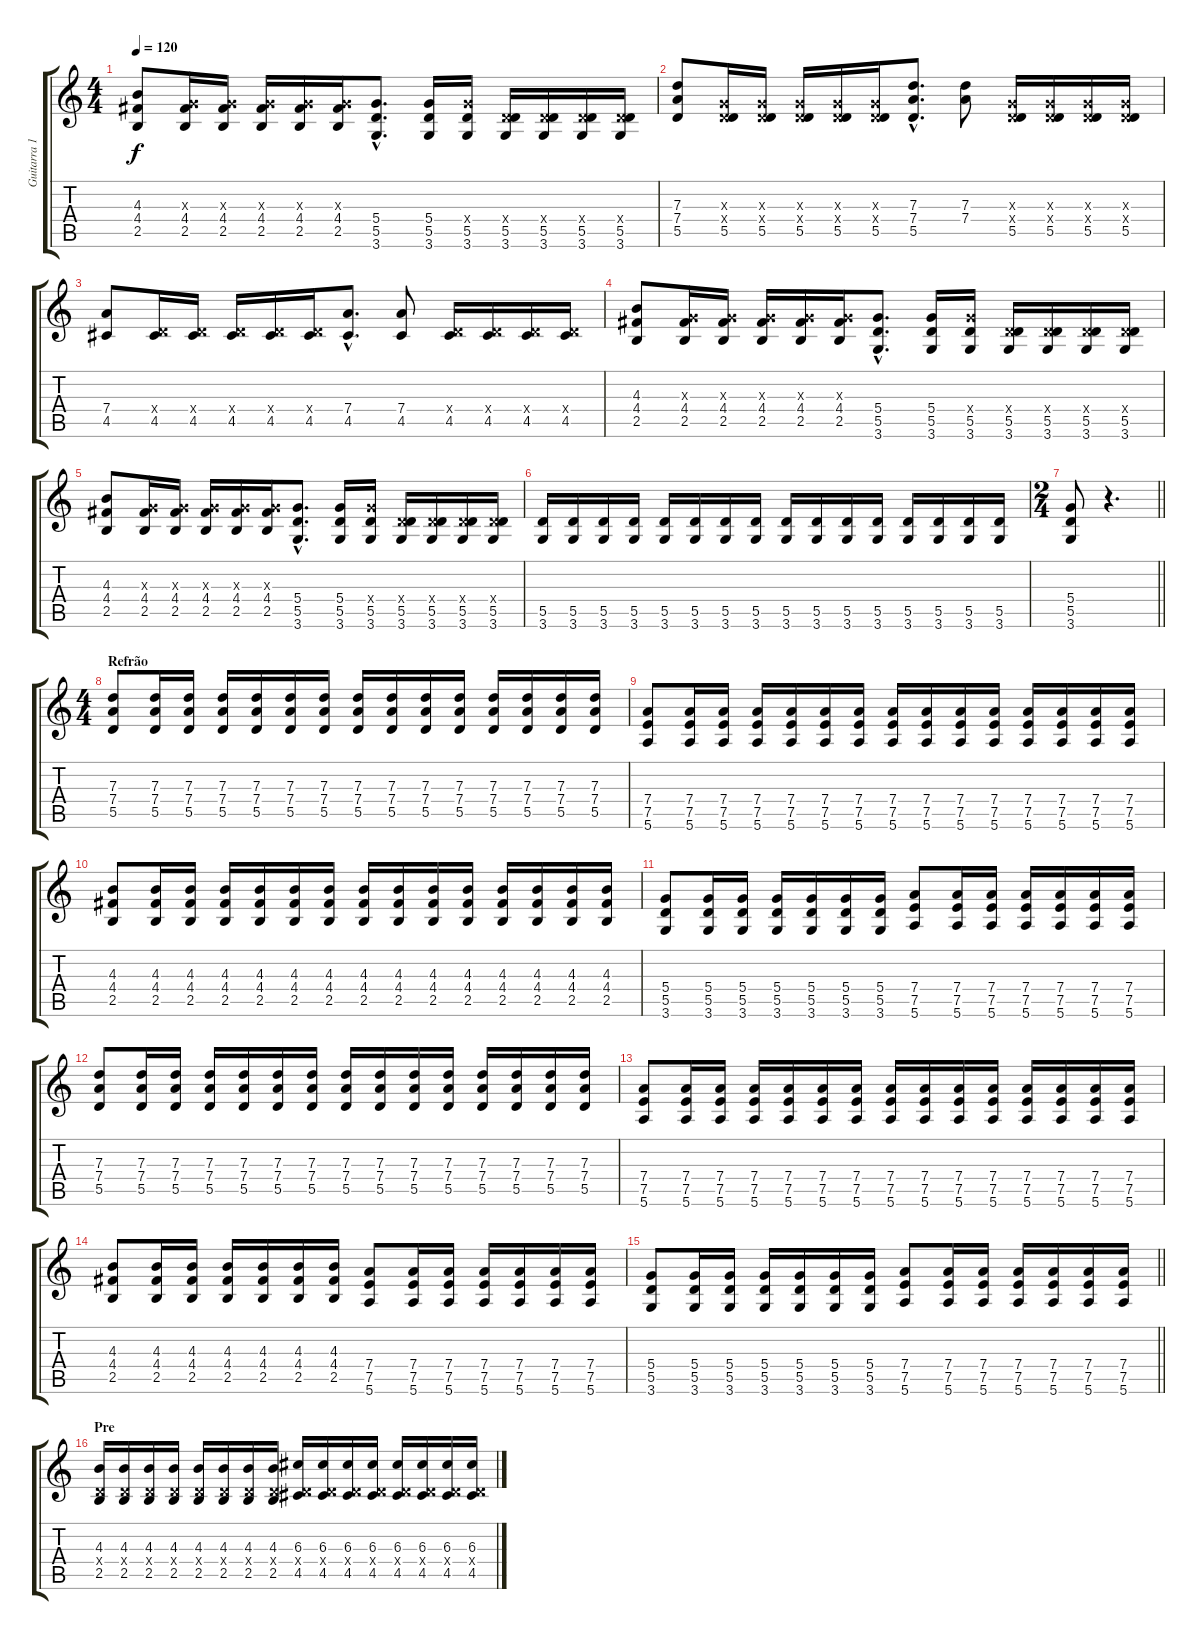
\track ("Guitarra 1 - Mathias" "Guitarra 1") {instrument distortionguitar}
\staff {score tabs}
\tuning (E4 B3 G3 D3 A2 E2) {hide}
\ts (4 4)
\tempo 120
\clef g2
\ks c
(4.3 4.4 2.5).8{dy f} (0.3{x} 4.4 2.5).16 (0.3{x} 4.4 2.5).16 (0.3{x} 4.4 2.5).16 (0.3{x} 4.4 2.5).16 (0.3{x} 4.4 2.5).16 (5.4{hac} 5.5{hac} 3.6{hac}).8{d} (5.4 5.5 3.6).16 (5.4{x} 5.5 3.6).16 (0.4{x} 5.5 3.6).16 (0.4{x} 5.5 3.6).16 (0.4{x} 5.5 3.6).16 (0.4{x} 5.5 3.6).16 |
(7.3 7.4 5.5).8 (0.3{x} 0.4{x} 5.5).16 (0.3{x} 0.4{x} 5.5).16 (0.3{x} 0.4{x} 5.5).16 (0.3{x} 0.4{x} 5.5).16 (0.3{x} 0.4{x} 5.5).16 (7.3{hac} 7.4{hac} 5.5{hac}).8{d} (7.3 7.4).8 (0.3{x} 0.4{x} 5.5).16 (0.3{x} 0.4{x} 5.5).16 (0.3{x} 0.4{x} 5.5).16 (0.3{x} 0.4{x} 5.5).16 |
(7.4 4.5).8 (0.4{x} 4.5).16 (0.4{x} 4.5).16 (0.4{x} 4.5).16 (0.4{x} 4.5).16 (0.4{x} 4.5).16 (7.4{hac} 4.5{hac}).8{d} (7.4 4.5).8 (0.4{x} 4.5).16 (0.4{x} 4.5).16 (0.4{x} 4.5).16 (0.4{x} 4.5).16 |
(4.3 4.4 2.5).8 (0.3{x} 4.4 2.5).16 (0.3{x} 4.4 2.5).16 (0.3{x} 4.4 2.5).16 (0.3{x} 4.4 2.5).16 (0.3{x} 4.4 2.5).16 (5.4{hac} 5.5{hac} 3.6{hac}).8{d} (5.4 5.5 3.6).16 (5.4{x} 5.5 3.6).16 (0.4{x} 5.5 3.6).16 (0.4{x} 5.5 3.6).16 (0.4{x} 5.5 3.6).16 (0.4{x} 5.5 3.6).16 |
(4.3 4.4 2.5).8 (0.3{x} 4.4 2.5).16 (0.3{x} 4.4 2.5).16 (0.3{x} 4.4 2.5).16 (0.3{x} 4.4 2.5).16 (0.3{x} 4.4 2.5).16 (5.4{hac} 5.5{hac} 3.6{hac}).8{d} (5.4 5.5 3.6).16 (5.4{x} 5.5 3.6).16 (0.4{x} 5.5 3.6).16 (0.4{x} 5.5 3.6).16 (0.4{x} 5.5 3.6).16 (0.4{x} 5.5 3.6).16 |
(5.5 3.6).16 (5.5 3.6).16 (5.5 3.6).16 (5.5 3.6).16 (5.5 3.6).16 (5.5 3.6).16 (5.5 3.6).16 (5.5 3.6).16 (5.5 3.6).16 (5.5 3.6).16 (5.5 3.6).16 (5.5 3.6).16 (5.5 3.6).16 (5.5 3.6).16 (5.5 3.6).16 (5.5 3.6).16 |
\ts (2 4)
\barLineRight lightlight
(5.4 5.5 3.6).8 r.4{d} |
\ts (4 4)
\section ("" "Refrão")
(7.3 7.4 5.5).8 (7.3 7.4 5.5).16 (7.3 7.4 5.5).16 (7.3 7.4 5.5).16 (7.3 7.4 5.5).16 (7.3 7.4 5.5).16 (7.3 7.4 5.5).16 (7.3 7.4 5.5).16 (7.3 7.4 5.5).16 (7.3 7.4 5.5).16 (7.3 7.4 5.5).16 (7.3 7.4 5.5).16 (7.3 7.4 5.5).16 (7.3 7.4 5.5).16 (7.3 7.4 5.5).16 |
(7.4 7.5 5.6).8 (7.4 7.5 5.6).16 (7.4 7.5 5.6).16 (7.4 7.5 5.6).16 (7.4 7.5 5.6).16 (7.4 7.5 5.6).16 (7.4 7.5 5.6).16 (7.4 7.5 5.6).16 (7.4 7.5 5.6).16 (7.4 7.5 5.6).16 (7.4 7.5 5.6).16 (7.4 7.5 5.6).16 (7.4 7.5 5.6).16 (7.4 7.5 5.6).16 (7.4 7.5 5.6).16 |
(4.3 4.4 2.5).8 (4.3 4.4 2.5).16 (4.3 4.4 2.5).16 (4.3 4.4 2.5).16 (4.3 4.4 2.5).16 (4.3 4.4 2.5).16 (4.3 4.4 2.5).16 (4.3 4.4 2.5).16 (4.3 4.4 2.5).16 (4.3 4.4 2.5).16 (4.3 4.4 2.5).16 (4.3 4.4 2.5).16 (4.3 4.4 2.5).16 (4.3 4.4 2.5).16 (4.3 4.4 2.5).16 |
(5.4 5.5 3.6).8 (5.4 5.5 3.6).16 (5.4 5.5 3.6).16 (5.4 5.5 3.6).16 (5.4 5.5 3.6).16 (5.4 5.5 3.6).16 (5.4 5.5 3.6).16 (7.4 7.5 5.6).8 (7.4 7.5 5.6).16 (7.4 7.5 5.6).16 (7.4 7.5 5.6).16 (7.4 7.5 5.6).16 (7.4 7.5 5.6).16 (7.4 7.5 5.6).16 |
(7.3 7.4 5.5).8 (7.3 7.4 5.5).16 (7.3 7.4 5.5).16 (7.3 7.4 5.5).16 (7.3 7.4 5.5).16 (7.3 7.4 5.5).16 (7.3 7.4 5.5).16 (7.3 7.4 5.5).16 (7.3 7.4 5.5).16 (7.3 7.4 5.5).16 (7.3 7.4 5.5).16 (7.3 7.4 5.5).16 (7.3 7.4 5.5).16 (7.3 7.4 5.5).16 (7.3 7.4 5.5).16 |
(7.4 7.5 5.6).8 (7.4 7.5 5.6).16 (7.4 7.5 5.6).16 (7.4 7.5 5.6).16 (7.4 7.5 5.6).16 (7.4 7.5 5.6).16 (7.4 7.5 5.6).16 (7.4 7.5 5.6).16 (7.4 7.5 5.6).16 (7.4 7.5 5.6).16 (7.4 7.5 5.6).16 (7.4 7.5 5.6).16 (7.4 7.5 5.6).16 (7.4 7.5 5.6).16 (7.4 7.5 5.6).16 |
(4.3 4.4 2.5).8 (4.3 4.4 2.5).16 (4.3 4.4 2.5).16 (4.3 4.4 2.5).16 (4.3 4.4 2.5).16 (4.3 4.4 2.5).16 (4.3 4.4 2.5).16 (7.4 7.5 5.6).8 (7.4 7.5 5.6).16 (7.4 7.5 5.6).16 (7.4 7.5 5.6).16 (7.4 7.5 5.6).16 (7.4 7.5 5.6).16 (7.4 7.5 5.6).16 |
\barLineRight lightlight
(5.4 5.5 3.6).8 (5.4 5.5 3.6).16 (5.4 5.5 3.6).16 (5.4 5.5 3.6).16 (5.4 5.5 3.6).16 (5.4 5.5 3.6).16 (5.4 5.5 3.6).16 (7.4 7.5 5.6).8 (7.4 7.5 5.6).16 (7.4 7.5 5.6).16 (7.4 7.5 5.6).16 (7.4 7.5 5.6).16 (7.4 7.5 5.6).16 (7.4 7.5 5.6).16 |
\section ("" "Pre")
(4.3 0.4{x} 2.5).16 (4.3 0.4{x} 2.5).16 (4.3 0.4{x} 2.5).16 (4.3 0.4{x} 2.5).16 (4.3 0.4{x} 2.5).16 (4.3 0.4{x} 2.5).16 (4.3 0.4{x} 2.5).16 (4.3 0.4{x} 2.5).16 (6.3 0.4{x} 4.5).16 (6.3 0.4{x} 4.5).16 (6.3 0.4{x} 4.5).16 (6.3 0.4{x} 4.5).16 (6.3 0.4{x} 4.5).16 (6.3 0.4{x} 4.5).16 (6.3 0.4{x} 4.5).16 (6.3 0.4{x} 4.5).16
